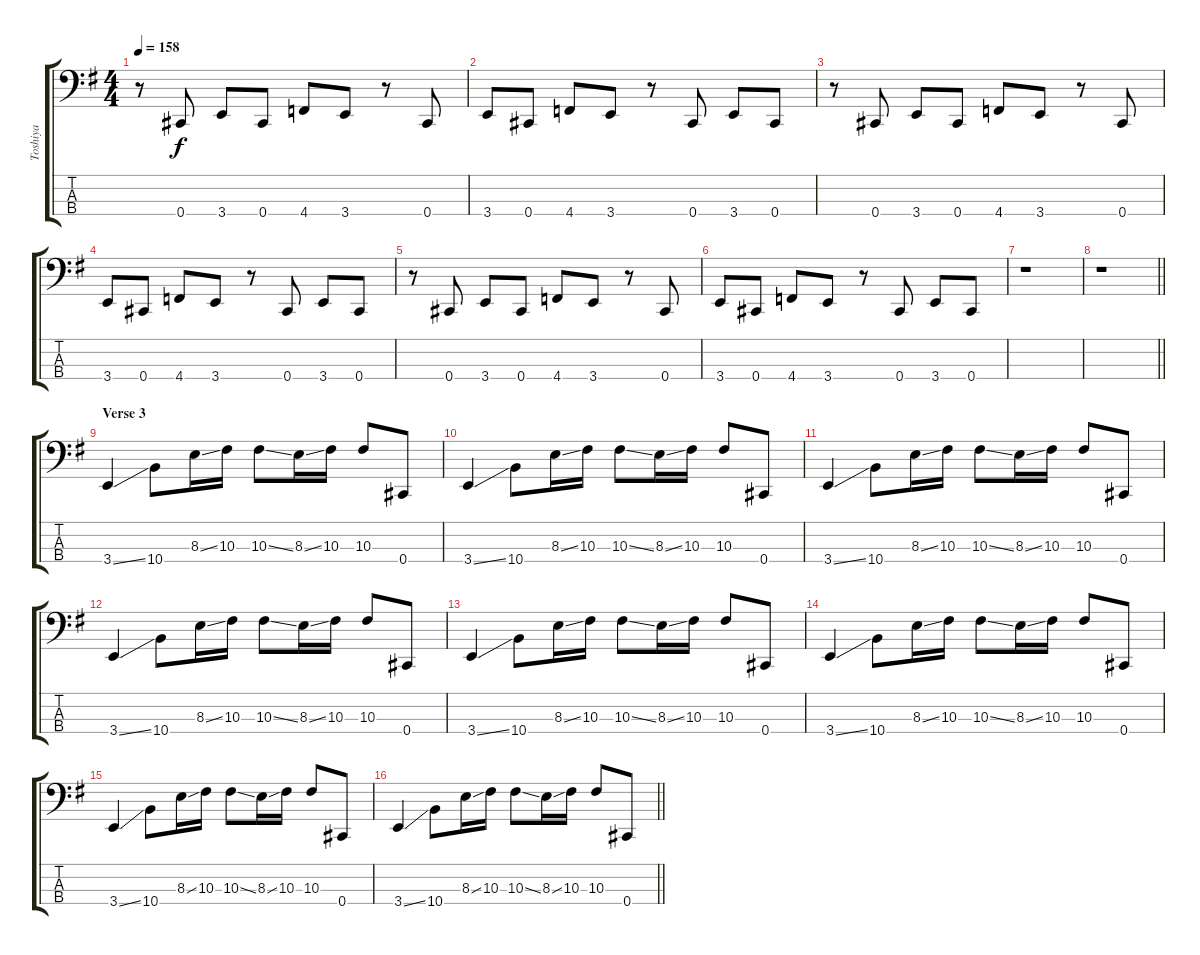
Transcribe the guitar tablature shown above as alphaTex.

\track ("Toshiya" "Toshiya") {instrument electricbasspick}
\staff {score tabs}
\tuning (Gb2 Db2 Ab1 Db1) {hide}
\ts (4 4)
\tempo 158
\clef f4
\ks g
r.8{dy f} 0.4.8 3.4.8 0.4.8 4.4.8 3.4.8 r.8 0.4.8 |
3.4.8 0.4.8 4.4.8 3.4.8 r.8 0.4.8 3.4.8 0.4.8 |
r.8 0.4.8 3.4.8 0.4.8 4.4.8 3.4.8 r.8 0.4.8 |
3.4.8 0.4.8 4.4.8 3.4.8 r.8 0.4.8 3.4.8 0.4.8 |
r.8 0.4.8 3.4.8 0.4.8 4.4.8 3.4.8 r.8 0.4.8 |
3.4.8 0.4.8 4.4.8 3.4.8 r.8 0.4.8 3.4.8 0.4.8 |
r.1 |
\barLineRight lightlight
r.1 |
\section ("" "Verse 3")
3.4{ss}.4 10.4.8 8.3{ss}.16 10.3.16 10.3{ss}.8 8.3{ss}.16 10.3.16 10.3.8 0.4.8 |
3.4{ss}.4 10.4.8 8.3{ss}.16 10.3.16 10.3{ss}.8 8.3{ss}.16 10.3.16 10.3.8 0.4.8 |
3.4{ss}.4 10.4.8 8.3{ss}.16 10.3.16 10.3{ss}.8 8.3{ss}.16 10.3.16 10.3.8 0.4.8 |
3.4{ss}.4 10.4.8 8.3{ss}.16 10.3.16 10.3{ss}.8 8.3{ss}.16 10.3.16 10.3.8 0.4.8 |
3.4{ss}.4 10.4.8 8.3{ss}.16 10.3.16 10.3{ss}.8 8.3{ss}.16 10.3.16 10.3.8 0.4.8 |
3.4{ss}.4 10.4.8 8.3{ss}.16 10.3.16 10.3{ss}.8 8.3{ss}.16 10.3.16 10.3.8 0.4.8 |
3.4{ss}.4 10.4.8 8.3{ss}.16 10.3.16 10.3{ss}.8 8.3{ss}.16 10.3.16 10.3.8 0.4.8 |
\barLineRight lightlight
3.4{ss}.4 10.4.8 8.3{ss}.16 10.3.16 10.3{ss}.8 8.3{ss}.16 10.3.16 10.3.8 0.4.8
